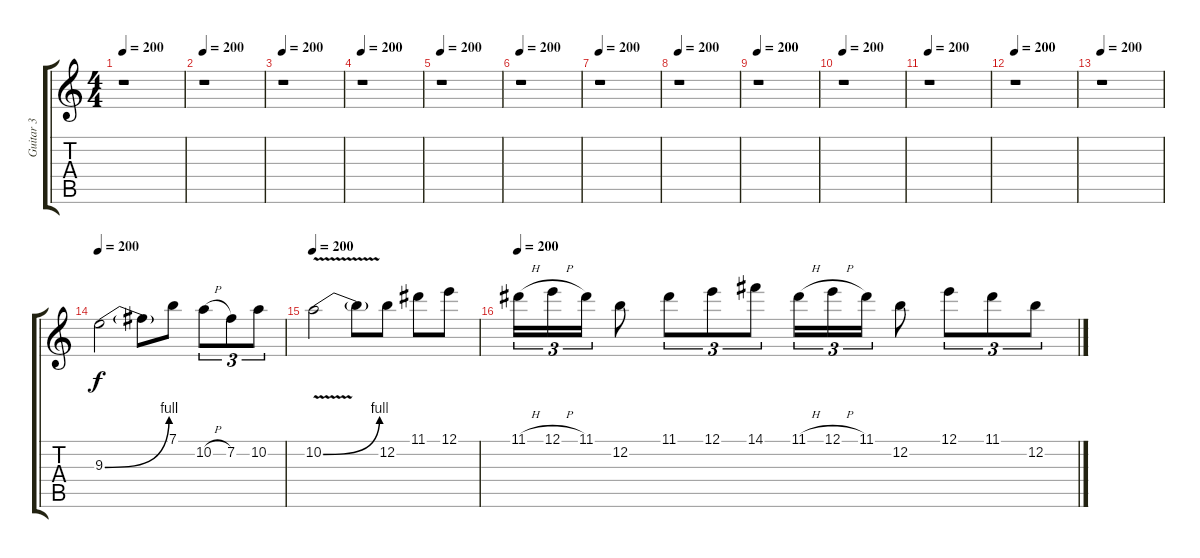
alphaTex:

\track ("Guitar 3" "Guitar 3") {instrument distortionguitar}
\staff {score tabs}
\tuning (E4 B3 G3 D3 A2 E2) {hide}
\ts (4 4)
\tempo 200
\clef g2
\ks c
r.1{dy f} |
\tempo 200
r.1 |
\tempo 200
r.1 |
\tempo 200
r.1 |
\tempo 200
r.1 |
\tempo 200
r.1 |
\tempo 200
r.1 |
\tempo 200
r.1 |
\tempo 200
r.1 |
\tempo 200
r.1 |
\tempo 200
r.1 |
\tempo 200
r.1 |
\tempo 200
r.1 |
\tempo 200
9.3{be (bend 0 0 60 4)}.2 9.3{t}.8 7.1.8 10.2{h}.8{tu (3 2)} 7.2.8{tu (3 2)} 10.2.8{tu (3 2)} |
\tempo 200
10.2{be (bend 0 0 60 4) v}.2 10.2{t}.8 12.2.8 11.1.8 12.1.8 |
\tempo 200
11.1{h}.16{tu (3 2)} 12.1{h}.16{tu (3 2)} 11.1.16{tu (3 2)} 12.2.8 11.1.8{tu (3 2)} 12.1.8{tu (3 2)} 14.1.8{tu (3 2)} 11.1{h}.16{tu (3 2)} 12.1{h}.16{tu (3 2)} 11.1.16{tu (3 2)} 12.2.8 12.1.8{tu (3 2)} 11.1.8{tu (3 2)} 12.2.8{tu (3 2)}
